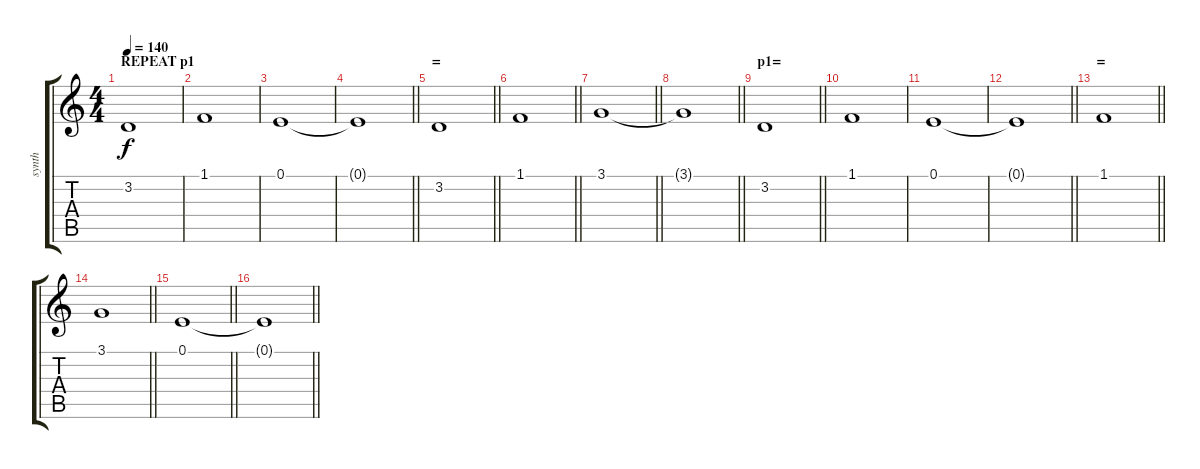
\track ("synth" "synth") {instrument pad1newage}
\staff {score tabs}
\tuning (E4 B3 G3 D3 A2 E2) {hide}
\ts (4 4)
\section ("" "REPEAT p1")
\tempo 140
\clef g2
\ks c
3.2.1{dy f} |
1.1.1 |
0.1.1 |
\barLineRight lightlight
0.1{t}.1 |
\section ("" "=")
\barLineRight lightlight
3.2.1 |
\barLineRight lightlight
1.1.1 |
\barLineRight lightlight
3.1.1 |
\barLineRight lightlight
3.1{t}.1 |
\section ("" "p1=")
\barLineRight lightlight
3.2.1 |
1.1.1 |
0.1.1 |
\barLineRight lightlight
0.1{t}.1 |
\section ("" "=")
\barLineRight lightlight
1.1.1 |
\barLineRight lightlight
3.1.1 |
\barLineRight lightlight
0.1.1 |
\barLineRight lightlight
0.1{t}.1
